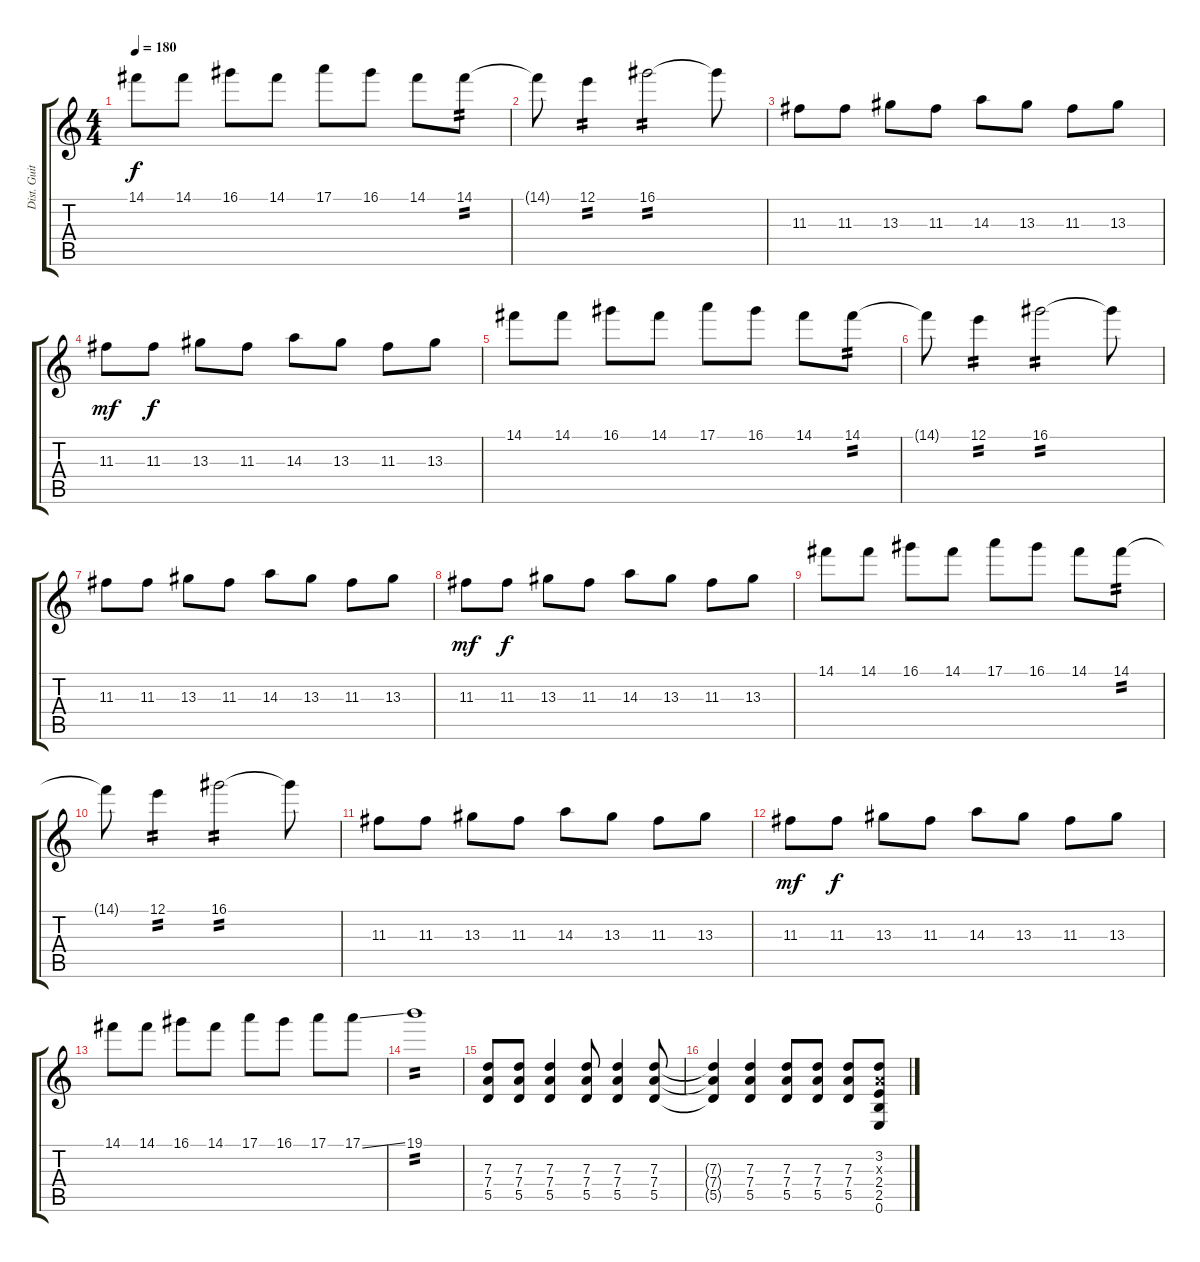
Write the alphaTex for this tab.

\track ("Dist. Guitar" "Dist. Guit") {instrument overdrivenguitar}
\staff {score tabs}
\tuning (E4 B3 G3 D3 A2 E2) {hide}
\ts (4 4)
\tempo 180
\clef g2
\ks c
14.1.8{dy f} 14.1.8 16.1.8 14.1.8 17.1.8 16.1.8 14.1.8 14.1.8{tp 2} |
14.1{t}.8 12.1.4{tp 2} 16.1.2{tp 2} 16.1{t}.8 |
11.3.8 11.3.8 13.3.8 11.3.8 14.3.8 13.3.8 11.3.8 13.3.8 |
11.3.8{dy mf} 11.3.8{dy f} 13.3.8 11.3.8 14.3.8 13.3.8 11.3.8 13.3.8 |
14.1.8 14.1.8 16.1.8 14.1.8 17.1.8 16.1.8 14.1.8 14.1.8{tp 2} |
14.1{t}.8 12.1.4{tp 2} 16.1.2{tp 2} 16.1{t}.8 |
11.3.8 11.3.8 13.3.8 11.3.8 14.3.8 13.3.8 11.3.8 13.3.8 |
11.3.8{dy mf} 11.3.8{dy f} 13.3.8 11.3.8 14.3.8 13.3.8 11.3.8 13.3.8 |
14.1.8 14.1.8 16.1.8 14.1.8 17.1.8 16.1.8 14.1.8 14.1.8{tp 2} |
14.1{t}.8 12.1.4{tp 2} 16.1.2{tp 2} 16.1{t}.8 |
11.3.8 11.3.8 13.3.8 11.3.8 14.3.8 13.3.8 11.3.8 13.3.8 |
11.3.8{dy mf} 11.3.8{dy f} 13.3.8 11.3.8 14.3.8 13.3.8 11.3.8 13.3.8 |
14.1.8 14.1.8 16.1.8 14.1.8 17.1.8 16.1.8 17.1.8 17.1{ss}.8 |
19.1.1{tp 2} |
(7.3 7.4 5.5).8 (7.3 7.4 5.5).8 (7.3 7.4 5.5).4 (7.3 7.4 5.5).8 (7.3 7.4 5.5).4 (7.3 7.4 5.5).8 |
(7.3{t} 7.4{t} 5.5{t}).4 (7.3 7.4 5.5).4 (7.3 7.4 5.5).8 (7.3 7.4 5.5).8 (7.3 7.4 5.5).8 (3.2 2.3{x} 2.4 2.5 0.6).8
